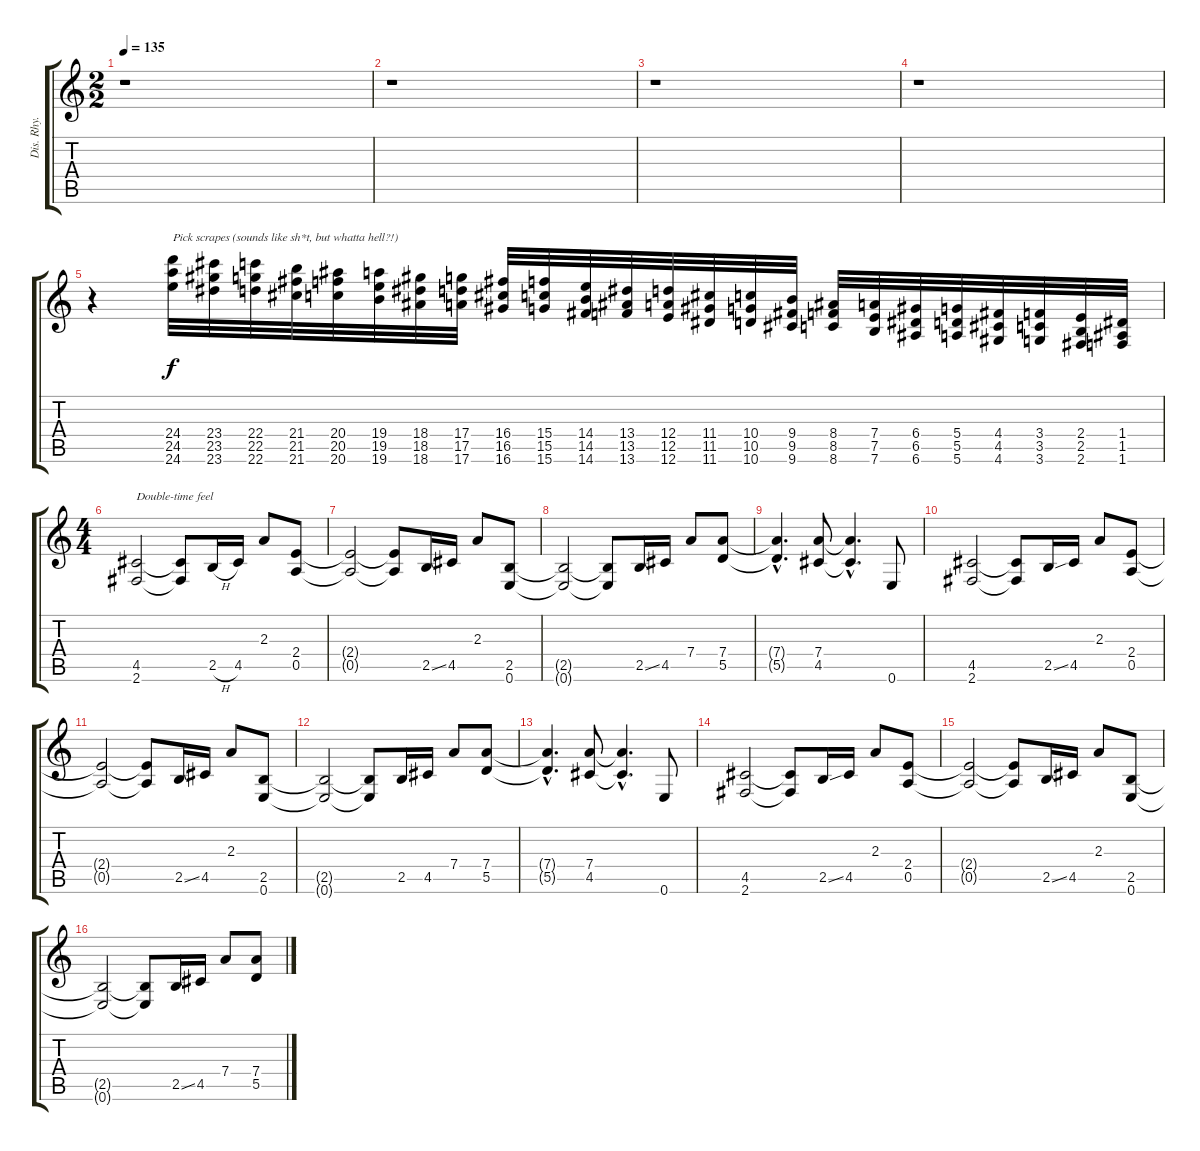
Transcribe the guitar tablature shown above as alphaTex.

\track ("Dis. Rhy." "Dis. Rhy.") {instrument distortionguitar}
\staff {score tabs}
\tuning (E4 B3 G3 D3 A2 E2) {hide}
\ts (2 2)
\tempo 135
\clef g2
\ks c
r.1{dy f} |
r.1 |
r.1 |
r.1 |
r.4 (24.4 24.5 24.6).32{txt "Pick scrapes (sounds like sh*t, but whatta hell?!)" instrument guitarfretnoise} (23.4 23.5 23.6).32 (22.4 22.5 22.6).32 (21.4 21.5 21.6).32 (20.4 20.5 20.6).32 (19.4 19.5 19.6).32 (18.4 18.5 18.6).32 (17.4 17.5 17.6).32 (16.4 16.5 16.6).32 (15.4 15.5 15.6).32 (14.4 14.5 14.6).32 (13.4 13.5 13.6).32 (12.4 12.5 12.6).32 (11.4 11.5 11.6).32 (10.4 10.5 10.6).32 (9.4 9.5 9.6).32 (8.4 8.5 8.6).32 (7.4 7.5 7.6).32 (6.4 6.5 6.6).32 (5.4 5.5 5.6).32 (4.4 4.5 4.6).32 (3.4 3.5 3.6).32 (2.4 2.5 2.6).32 (1.4 1.5 1.6).32 |
\ts (4 4)
(4.5 2.6).2{txt "Double-time feel" instrument distortionguitar} (4.5{t} 2.6{t}).8 2.5{h}.16 4.5.16 2.3.8 (2.4 0.5).8 |
(2.4{t} 0.5{t}).2 (2.4{t} 0.5{t}).8 2.5{ss}.16 4.5.16 2.3.8 (2.5 0.6).8 |
(2.5{t} 0.6{t}).2 (2.5{t} 0.6{t}).8 2.5{ss}.16 4.5.16 7.4.8 (7.4 5.5).8 |
(7.4{hac t} 5.5{hac t}).4{d} (7.4 4.5).8 (7.4{hac t} 4.5{hac t}).4{d} 0.6.8 |
(4.5 2.6).2 (4.5{t} 2.6{t}).8 2.5{ss}.16 4.5.16 2.3.8 (2.4 0.5).8 |
(2.4{t} 0.5{t}).2 (2.4{t} 0.5{t}).8 2.5{ss}.16 4.5.16 2.3.8 (2.5 0.6).8 |
(2.5{t} 0.6{t}).2 (2.5{t} 0.6{t}).8 2.5.16 4.5.16 7.4.8 (7.4 5.5).8 |
(7.4{hac t} 5.5{hac t}).4{d} (7.4 4.5).8 (7.4{hac t} 4.5{hac t}).4{d} 0.6.8 |
(4.5 2.6).2 (4.5{t} 2.6{t}).8 2.5{ss}.16 4.5.16 2.3.8 (2.4 0.5).8 |
(2.4{t} 0.5{t}).2 (2.4{t} 0.5{t}).8 2.5{ss}.16 4.5.16 2.3.8 (2.5 0.6).8 |
(2.5{t} 0.6{t}).2 (2.5{t} 0.6{t}).8 2.5{ss}.16 4.5.16 7.4.8 (7.4 5.5).8
